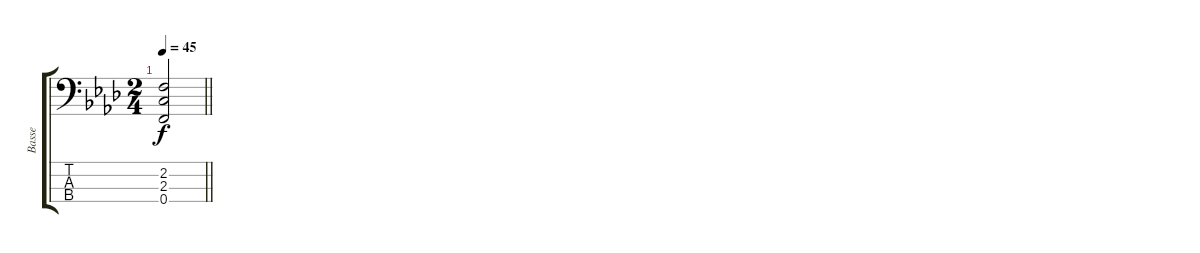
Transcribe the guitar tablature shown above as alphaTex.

\track ("Basse" "Basse") {instrument electricbassfinger}
\staff {score tabs}
\tuning (Ab2 Eb2 Bb1 F1) {hide}
\ts (2 4)
\tempo 45
\clef f4
\barLineRight lightlight
\ks fminor
(2.2 2.3 0.4).2{dy f}
